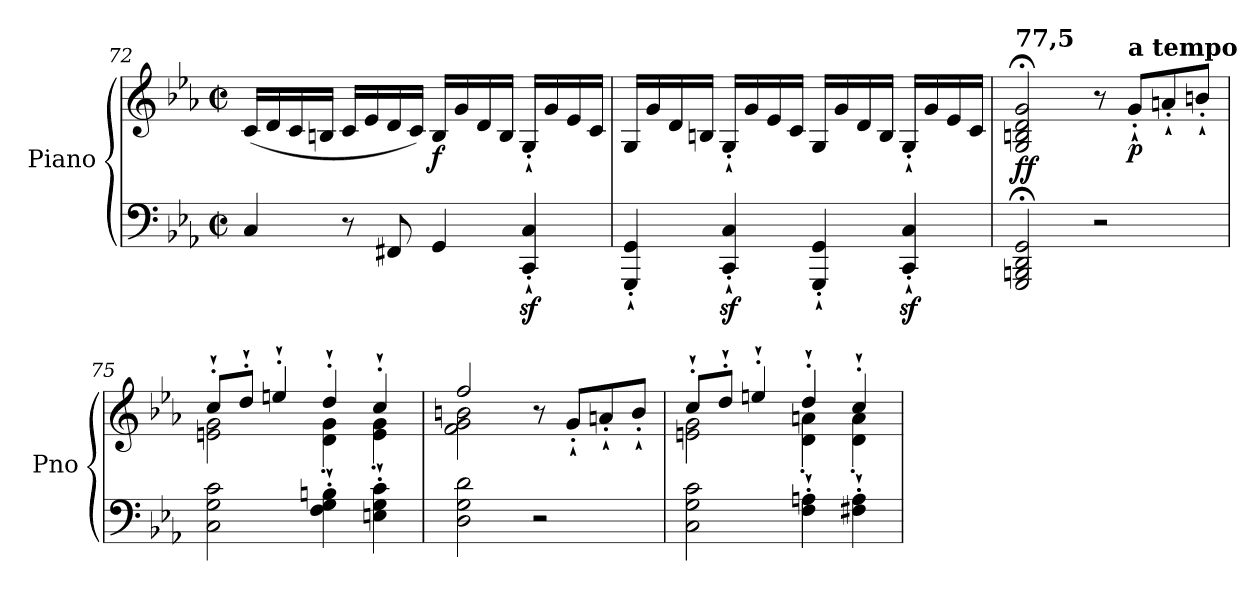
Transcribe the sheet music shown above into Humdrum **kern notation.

**kern	**kern	**dynam
*part1	*part1	*part1
*staff2	*staff1	*staff1/2
*I"Piano	*	*
*I'Pno	*	*
*clefF4	*clefG2	*
*k[b-e-a-]	*k[b-e-a-]	*
*E-:	*E-:	*
*M2/2	*M2/2	*
*met(c|)	*met(c|)	*
=72	=72	=72
4C/	(<16c/LL	.
.	16d/	.
.	16c/	.
.	16Bn/JJ	.
8r	16c/LL	.
.	16e-/	.
8FF#X/	16d/	.
.	16c/JJ)	.
!	!	!LO:DY:b
4GG/	16B/LL	f
.	16g/	.
.	16d/	.
.	16B/JJ	.
4CC/z<'` 4C/z<'`	16G'`/LL	.
.	16g/	.
.	16e-/	.
.	16c/JJ	.
!!LO:LB:g=z
=73	=73	=73
4GGG/'` 4GG/'`	16G/LL	.
.	16g/	.
.	16d/	.
.	16Bn/JJ	.
4CC/z<'` 4C/z<'`	16G'`/LL	.
.	16g/	.
.	16e-/	.
.	16c/JJ	.
4GGG/'` 4GG/'`	16G/LL	.
.	16g/	.
.	16d/	.
.	16B/JJ	.
4CC/z<'` 4C/z<'`	16G'`/LL	.
.	16g/	.
.	16e-/	.
.	16c/JJ	.
=74	=74	=74
!	!LO:TX:a:B:t=77,5	!
!	!	!LO:DY:b
2GGG/; 2BBBn/; 2DD/; 2GG/;	2G/;< 2Bn/;< 2d/;< 2g/;<	ff
2r	8r	.
!	!LO:TX:a:B:t=a tempo	!
!	!	!LO:DY:b
.	8g'`/L	p
.	8an'`/	.
.	8bn'`/J	.
=75	=75	=75
*	*^	*
2C\ 2G\ 2c\	8cc'`/L	2en\ 2g\	.
.	8dd'`/J	.	.
.	4een'`/	.	.
4F\'` 4G\'` 4Bn\'`	4dd'`/	4d\' 4g\'	.
4En\'` 4G\'` 4c\'`	4cc'`/	4e\' 4g\'	.
=76	=76	=76	=76
2D\ 2G\ 2d\	2ff/	2f\ 2g\ 2bn\	.
2r	8r	2ryy	.
.	8g'`/L	.	.
.	8an'`/	.	.
.	8b'`/J	.	.
!!LO:LB:g=z	!!
=77	=77	=77	=77
2C\ 2G\ 2c\	8cc'`/L	2en\ 2g\	.
.	8dd'`/J	.	.
.	4een'`/	.	.
4F\'` 4An\'`	4dd'`/	4d\' 4an\'	.
4F#X\'` 4A\'`	4cc'`/	4d\' 4a\'	.
*	*v	*v	*
=	=	=
*-	*-	*-
